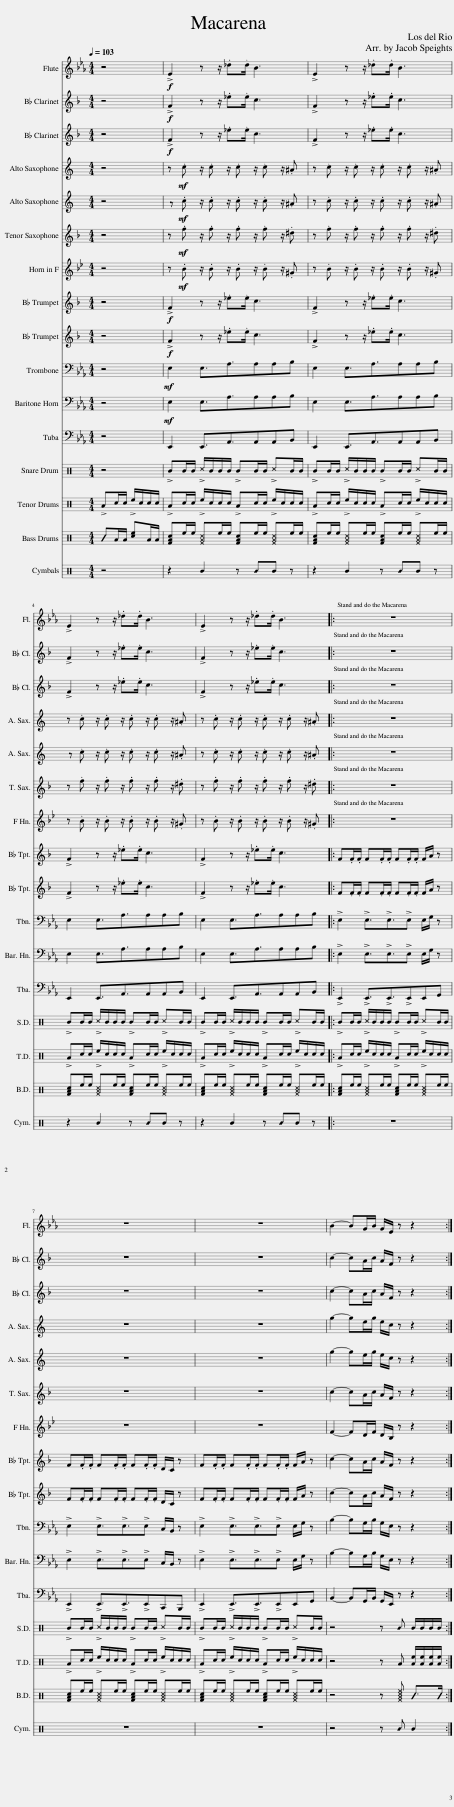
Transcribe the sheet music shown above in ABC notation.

X:1
%%score 1 2 3 4 5 6 7 8 9 10 11 12 13 14 15 16
L:1/8
Q:1/4=103
M:4/4
I:linebreak $
K:Eb
V:1 treble
V:2 treble transpose=-2
V:3 treble transpose=-2
V:4 treble transpose=-9
V:5 treble transpose=-9
V:6 treble transpose=-14
V:7 treble transpose=-7
V:8 treble transpose=-2
V:9 treble transpose=-2
V:10 bass
V:11 bass
V:12 bass
V:13 perc
K:none
V:14 perc
K:none
V:15 perc
K:none
V:16 perc
K:none
V:1
 z4 |!f! !>!E2 z z/ ._d.d/ B3 | !>!E2 z z/ ._d.d/ B3 |$ !>!E2 z z/ ._d.d/ B3 | !>!E2 z z/ ._d.d/ B3 |: %5
 z8 |$ z8 | z8 | B2- BG/B/ G/E/ z z2 :| %9
V:2
[K:F] z4 |!f! !>!F2 z z/ ._e.e/ c3 | !>!F2 z z/ ._e.e/ c3 |$ !>!F2 z z/ ._e.e/ c3 | !>!F2 z z/ ._e.e/ c3 |: %5
 z8 |$ z8 | z8 | c2- cA/c/ A/F/ z z2 :| %9
V:3
[K:F] z4 |!f! !>!F2 z z/ ._e.e/ c3 | !>!F2 z z/ ._e.e/ c3 |$ !>!F2 z z/ ._e.e/ c3 | !>!F2 z z/ ._e.e/ c3 |: %5
 z8 |$ z8 | z8 | c2- cA/c/ A/F/ z z2 :| %9
V:4
[K:C] z4 | z!mf! .c z/ .c z/ .c z/ .c z/ .^A | z .c z/ .c z/ .c z/ .c z/ .^A |$ z .c z/ .c z/ .c z/ .c z/ .^A | z .c z/ .c z/ .c z/ .c z/ .^A |: %5
 z8 |$ z8 | z8 | g2- ge/g/ e/c/ z z2 :| %9
V:5
[K:C] z4 | z!mf! .c z/ .c z/ .c z/ .c z/ .^A | z .c z/ .c z/ .c z/ .c z/ .^A |$ z .c z/ .c z/ .c z/ .c z/ .^A | z .c z/ .c z/ .c z/ .c z/ .^A |: %5
 z8 |$ z8 | z8 | g2- ge/g/ e/c/ z z2 :| %9
V:6
[K:F] z4 | z!mf! .f z/ .f z/ .f z/ .f z/ .^d | z .f z/ .f z/ .f z/ .f z/ .^d |$ z .f z/ .f z/ .f z/ .f z/ .^d | z .f z/ .f z/ .f z/ .f z/ .^d |: %5
 z8 |$ z8 | z8 | c2- cA/c/ A/F/ z z2 :| %9
V:7
[K:Bb] z4 | z!mf! .B z/ .B z/ .B z/ .B z/ .^G | z .B z/ .B z/ .B z/ .B z/ .^G |$ z .B z/ .B z/ .B z/ .B z/ .^G | z .B z/ .B z/ .B z/ .B z/ .^G |: %5
 z8 |$ z8 | z8 | F2- FD/F/ D/B,/ z z2 :| %9
V:8
[K:F] z4 |!f! !>!F2 z z/ ._e.e/ c3 | !>!F2 z z/ ._e.e/ c3 |$ !>!F2 z z/ ._e.e/ c3 | !>!F2 z z/ ._e.e/ c3 |: %5
 F.F/.F/ F.F/.F/ F.F/.F/ F/A/ z |$ F.F/.F/ F.F/.F/ F.F/.F/ D/C/ z | F.F/.F/ F.F/.F/ F.F/.F/ F/A/ z | c2- cA/c/ A/F/ z z2 :| %9
V:9
[K:F] z4 |!f! !>!F2 z z/ ._e.e/ c3 | !>!F2 z z/ ._e.e/ c3 |$ !>!F2 z z/ ._e.e/ c3 | !>!F2 z z/ ._e.e/ c3 |: %5
 F.F/.F/ F.F/.F/ F.F/.F/ F/A/ z |$ F.F/.F/ F.F/.F/ F.F/.F/ D/C/ z | F.F/.F/ F.F/.F/ F.F/.F/ F/A/ z | c2- cA/c/ A/F/ z z2 :| %9
V:10
 z4 |!mf! E,2 E,3/2A,3/2A,A,B, | E,2 E,3/2A,3/2A,A,B, |$ E,2 E,3/2A,3/2A,A,B, | E,2 E,3/2A,3/2A,A,B, |: %5
 !>!E,2 !>!E,3/2!>!E,3/2!>!E, E,/G,/ z |$ !>!E,2 !>!E,3/2!>!E,3/2!>!E, C,/B,,/ z | !>!E,2 !>!E,3/2!>!E,3/2!>!E, E,/G,/ z | B,2- B,G,/B,/ G,/E,/ z z2 :| %9
V:11
 z4 |!mf! E,2 E,3/2A,3/2A,A,B, | E,2 E,3/2A,3/2A,A,B, |$ E,2 E,3/2A,3/2A,A,B, | E,2 E,3/2A,3/2A,A,B, |: %5
 !>!E,2 !>!E,3/2!>!E,3/2!>!E, E,/G,/ z |$ !>!E,2 !>!E,3/2!>!E,3/2!>!E, C,/B,,/ z | !>!E,2 !>!E,3/2!>!E,3/2!>!E, E,/G,/ z | B,2- B,G,/B,/ G,/E,/ z z2 :| %9
V:12
 z4 | E,,2 E,,3/2A,,3/2A,,A,,B,, | E,,2 E,,3/2A,,3/2A,,A,,B,, |$ E,,2 E,,3/2A,,3/2A,,A,,B,, | E,,2 E,,3/2A,,3/2A,,A,,B,, |: %5
 !>!E,,2 !>!E,,3/2!>!E,,3/2!>!E,,E,,G,, |$ !>!E,,2 !>!E,,3/2!>!E,,3/2!>!E,,C,,B,,, | !>!E,,2 !>!E,,3/2!>!E,,3/2!>!E,,E,,G,, | B,,2- B,,G,,/B,,/ G,,/E,,/ z z2 :| %9
V:13
[K:C] z4 | !>!BB/B/ !>!^c/B/B/B/ !>!BB/B/ !>!^cB/B/ | !>!BB/B/ !>!^c/B/B/B/ !>!BB/B/ !>!^cB/B/ |$ !>!BB/B/ !>!^c/B/B/B/ !>!BB/B/ !>!^cB/B/ | !>!BB/B/ !>!^c/B/B/B/ !>!BB/B/ !>!^cB/B/ |: %5
 !>!BB/B/ !>!^c/B/B/B/ !>!BB/B/ !>!^cB/B/ |$ !>!BB/B/ !>!^c/B/B/B/ !>!BB/B/ !>!^cB/B/ | !>!BB/B/ !>!^c/B/B/B/ !>!BB/B/ !>!^cB/B/ | z4 z _B B/B/B/B/ :| %9
V:14
[K:C] !>!Ac/c/ !>!e/c/c/c/ | !>!Ac/c/ !>!e/c/c/c/ !>!Ac/c/ !>!e/c/c/c/ | !>!Ac/c/ !>!e/c/c/c/ !>!Ac/c/ !>!e/c/c/c/ |$ !>!Ac/c/ !>!e/c/c/c/ !>!Ac/c/ !>!e/c/c/c/ | !>!Ac/c/ !>!e/c/c/c/ !>!Ac/c/ !>!e/c/c/c/ |: %5
 !>!Ac/c/ !>!e/c/c/c/ !>!Ac/c/ !>!e/c/c/c/ |$ !>!Ac/c/ !>!e/c/c/c/ !>!Ac/c/ !>!e/c/c/c/ | !>!Ac/c/ !>!e/c/c/c/ !>!Ac/c/ !>!e/c/c/c/ | z4 z A [Ae]/[Ae]/[Ae]/[Ae]/ :| %9
V:15
[K:C] BA/A/ [ce]A/A/ | [FAc]e/e/ [^F^A^c]e/e/ [FAc]e/e/ [^F^A^c]e/e/ | [FAc]e/e/ [^F^A^c]e/e/ [FAc]e/e/ [^F^A^c]e/e/ |$ [FAc]e/e/ [^F^A^c]e/e/ [FAc]e/e/ [^F^A^c]e/e/ | [FAc]e/e/ [^F^A^c]e/e/ [FAc]e/e/ [^F^A^c]e/e/ |: %5
 [FAc]e/e/ [^F^A^c]e/e/ [FAc]e/e/ [^F^A^c]e/e/ |$ [FAc]e/e/ [^F^A^c]e/e/ [FAc]e/e/ [^F^A^c]e/e/ | [FAc]e/e/ [^F^A^c]e/e/ [FAc]e/e/ [^F^A^c]e/e/ | z4 z [^F^A^c^e] B>B :| %9
V:16
[K:C] z4 | z2 B2 z _BB z | z2 B2 z _BB z |$ z2 B2 z _BB z | z2 B2 z _BB z |: %5
 z8 |$ z8 | z8 | z4 z _B B2 :| %9
